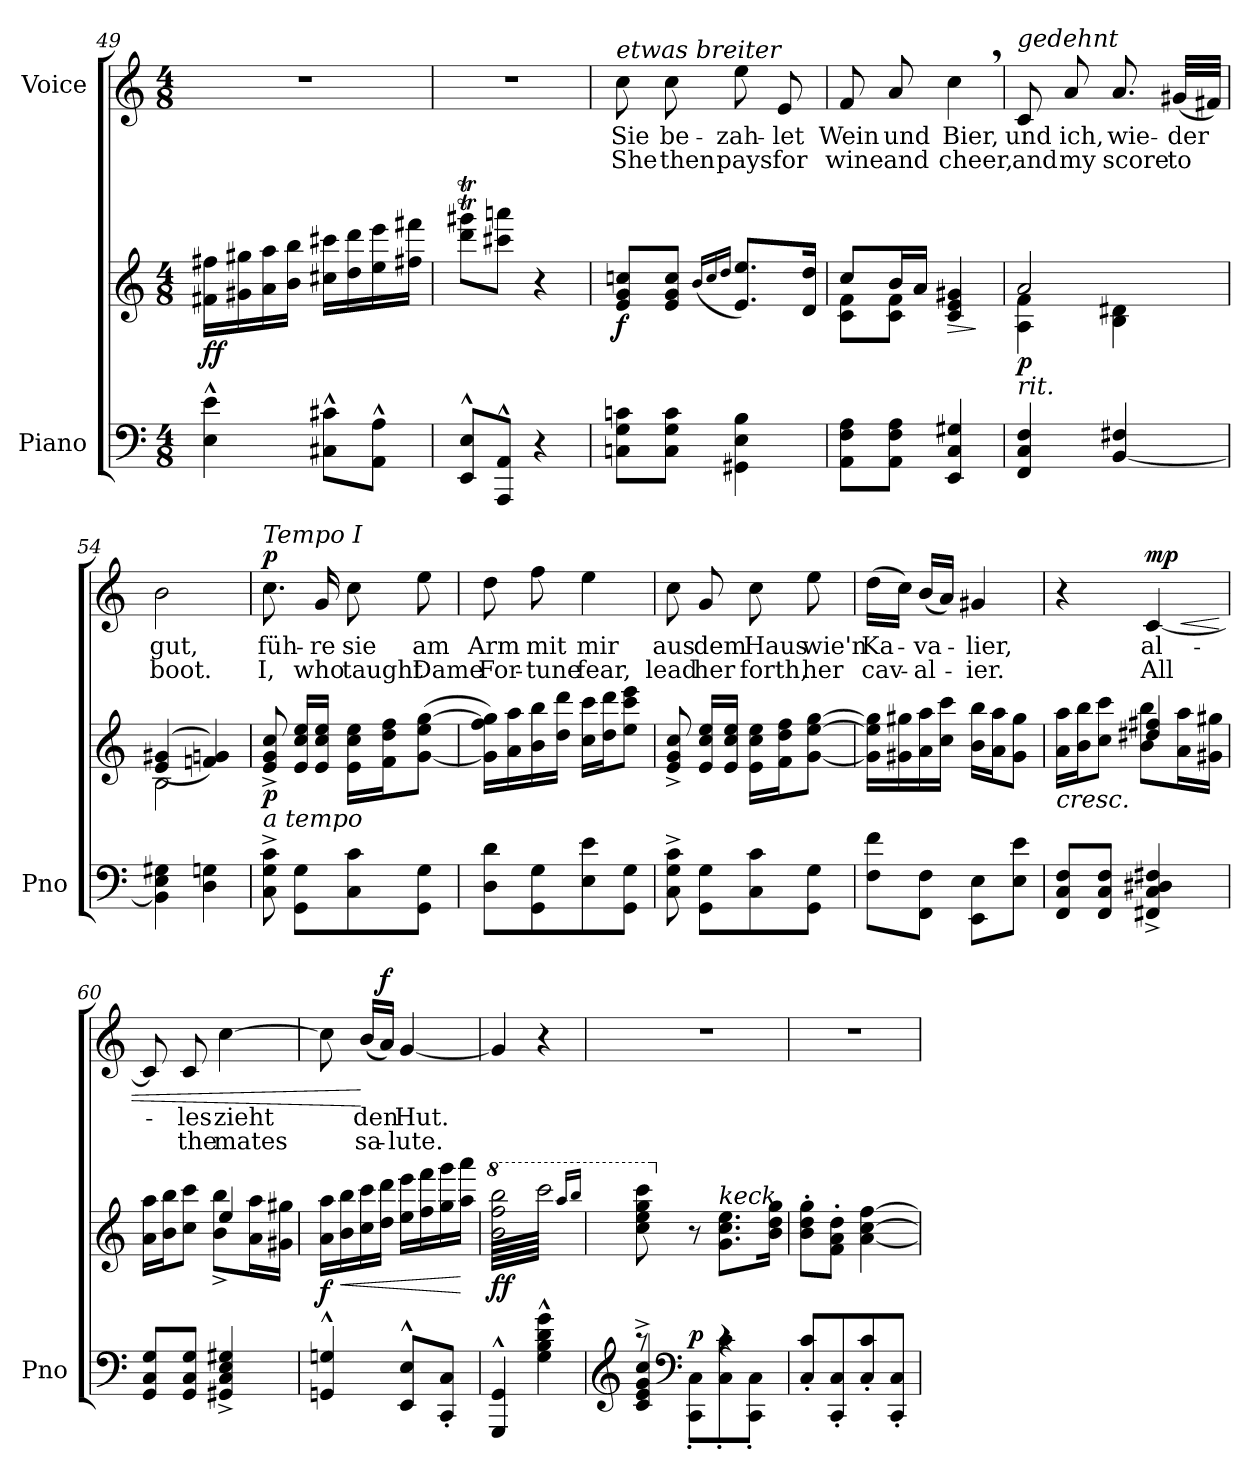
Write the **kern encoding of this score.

**kern	**kern	**dynam	**kern	**text	**text	**dynam
*part2	*part2	*part2	*part1	*part1	*part1	*part1
*staff3	*staff2	*staff2/3	*staff1	*staff1	*staff1	*staff1
*I"Piano	*	*	*I"Voice	*	*	*
*I'Pno	*	*	*	*	*	*
!!LO:PB:g=z
*clefF4	*clefG2	*	*clefG2	*	*	*
*k[]	*k[]	*	*k[]	*	*	*
*M4/8	*M4/8	*	*M4/8	*	*	*
=49	=49	=49	=49	=49	=49	=49
!	!	!LO:DY:b	!	!	!	!
4E\^^ 4e\^^	16f#X\ 16ff#X\LL	ff	2r	.	.	.
.	16g#X\ 16gg#X\	.	.	.	.	.
.	16a\ 16aa\	.	.	.	.	.
.	16b\ 16bb\JJ	.	.	.	.	.
8C#X\^^ 8c#X\^^L	16cc#X\ 16ccc#X\LL	.	.	.	.	.
.	16dd\ 16ddd\	.	.	.	.	.
8AA\^^ 8A\^^J	16ee\ 16eee\	.	.	.	.	.
.	16ff#X\ 16fff#X\JJ	.	.	.	.	.
=50	=50	=50	=50	=50	=50	=50
8EE/^^ 8E/^^L	8ddd\T 8ggg#X\TL	.	2r	.	.	.
8AAA/^^ 8AA/^^J	8ccc#X\ 8aaa\J	.	.	.	.	.
4r	4r	.	.	.	.	.
=51	=51	=51	=51	=51	=51	=51
!	!	!	!LO:TX:a:i:t=etwas breiter	!	!	!
!	!	!LO:DY:b	!	!LO:LY:b	!LO:LY:b	!
8Cn\ 8G\ 8cn\L	8e/ 8g/ 8ccn/L	f	8cc\	Sie	She	.
!	!	!	!	!LO:LY:b	!LO:LY:b	!
8C\ 8G\ 8c\J	8e/ 8g/ 8cc/J	.	8cc\	be-	then	.
.	(>16qb/LL	.	.	.	.	.
.	16qcc/	.	.	.	.	.
.	16qdd/JJ	.	.	.	.	.
!	!	!	!	!LO:LY:b	!LO:LY:b	!
4GG#X\ 4E\ 4B\	8.e/ 8.ee/L)	.	8ee\	-zah-	pays	.
!	!	!	!	!LO:LY:b	!LO:LY:b	!
.	.	.	8e/	-let	for	.
.	16d/ 16dd/Jk	.	.	.	.	.
=52	=52	=52	=52	=52	=52	=52
*	*	*	*MM65	*	*	*
*	*^	*	*	*	*	*
!	!	!	!	!	!LO:LY:b	!LO:LY:b	!
8AA\ 8F\ 8A\L	8cc/L	8c\ 8f\L	.	8f/	Wein	wine	.
!	!	!	!	!	!LO:LY:b	!LO:LY:b	!
8AA\ 8F\ 8A\J	16b/L	8c\ 8f\J	.	8a/	und	and	.
.	16a/JJ	.	.	.	.	.	.
!	!	!	!LO:HP:b	!	!LO:LY:b	!LO:LY:b	!
4EE/ 4C/ 4G#X/	4c/ 4e/ 4g#X/	4ryy	>	4cc,\	Bier,	cheer,	.
*	*v	*v	*	*	*	*	*
.	.	]	.	.	.	.
=53	=53	=53	=53	=53	=53	=53
*	*^	*	*	*	*	*
!	!	!	!	!LO:TX:a:i:t=gedehnt	!	!	!
!	!LO:TX:b:i:t=rit.	!	!	!	!	!	!
!	!	!	!LO:DY:b	!	!LO:LY:b	!LO:LY:b	!
4FF/ 4C/ 4F/	2a/	4A\ 4f\	p	8c/	und	and	.
!	!	!	!	!	!LO:LY:b	!LO:LY:b	!
.	.	.	.	8a/	ich,	my	.
!	!	!	!	!	!LO:LY:b	!LO:LY:b	!
[4BB/ 4F#X/	.	4B\ 4d#X\	.	8.a/	wie-	score	.
!	!	!	!	!	!LO:LY:b	!LO:LY:b	!
.	.	.	.	(<32g#X/LLL	-der	to	.
.	.	.	.	32f#X/JJJ)	.	.	.
!!LO:LB:g=z
=54	=54	=54	=54	=54	=54	=54	=54
*	*	*	*	*MM55	*	*	*
!	!	!	!	!	!LO:LY:b	!LO:LY:b	!
4BB\] 4E\ 4G#X\	(<(>4e/ 4g#X/	2B\	.	2b\	gut,	boot.	.
4D\ 4Gn\	4fn/ 4gn/))	.	.	.	.	.	.
*	*v	*v	*	*	*	*	*
=55	=55	=55	=55	=55	=55	=55
!	!	!	!LO:TX:a:i:t=Tempo I	!	!	!
!LO:TX:a:i:t=a tempo	!	!	!	!	!	!
!	!	!LO:DY:b	!	!LO:LY:b	!LO:LY:b	!LO:DY:a
8C\^ 8G\^ 8c\^	8e/^ 8g/^ 8cc/^	p	8.cc\	füh-	I,	p
8GG\ 8G\L	16e/ 16cc/ 16ee/LL	.	.	.	.	.
!	!	!	!	!LO:LY:b	!LO:LY:b	!
.	16e/ 16cc/ 16ee/JJ	.	16g/	-re	who	.
!	!	!	!	!LO:LY:b	!LO:LY:b	!
8C\ 8c\	16e\ 16cc\ 16ee\LL	.	8cc\	sie	taught	.
.	16f\ 16dd\ 16ff\J	.	.	.	.	.
!	!	!	!	!LO:LY:b	!LO:LY:b	!
8GG\ 8G\J	(<[8g\ 8ee\ [8gg\J	.	8ee\	am	Dame	.
=56	=56	=56	=56	=56	=56	=56
!	!	!	!	!LO:LY:b	!LO:LY:b	!
8D\ 8d\L	16g\] 16ff\ 16gg\]LL)	.	8dd\	Arm	For-	.
.	16a\ 16aa\	.	.	.	.	.
!	!	!	!	!LO:LY:b	!LO:LY:b	!
8GG\ 8G\	16b\ 16bb\	.	8ff\	mit	-tune	.
.	16dd\ 16ddd\JJ	.	.	.	.	.
!	!	!	!	!LO:LY:b	!LO:LY:b	!
8E\ 8e\	16cc\ 16ccc\LL	.	4ee\	mir	fear,	.
.	16dd\ 16ddd\J	.	.	.	.	.
8GG\ 8G\J	8ee\ 8ccc\ 8eee\J	.	.	.	.	.
=57	=57	=57	=57	=57	=57	=57
!	!	!	!	!LO:LY:b	!LO:LY:b	!
8C\^ 8G\^ 8c\^	8e/^ 8g/^ 8cc/^	.	8cc\	aus	lead	.
!	!	!	!	!LO:LY:b	!LO:LY:b	!
8GG\ 8G\L	16e/ 16cc/ 16ee/LL	.	8g/	dem	her	.
.	16e/ 16cc/ 16ee/JJ	.	.	.	.	.
!	!	!	!	!LO:LY:b	!LO:LY:b	!
8C\ 8c\	16e\ 16cc\ 16ee\LL	.	8cc\	Haus	forth,	.
.	16f\ 16dd\ 16ff\J	.	.	.	.	.
!	!	!	!	!LO:LY:b	!LO:LY:b	!
8GG\ 8G\J	[8g\ [8ee\ [8gg\J	.	8ee\	wie'n	her	.
=58	=58	=58	=58	=58	=58	=58
!	!	!	!	!LO:LY:b	!LO:LY:b	!
8F\ 8f\L	16g\] 16ee\] 16gg\]LL	.	(>16dd\LL	Ka-	cav-	.
.	16g#X\ 16gg#X\	.	16cc\JJ)	.	.	.
!	!	!	!	!LO:LY:b	!LO:LY:b	!
8FF\ 8F\J	16a\ 16aa\	.	(<16b/LL	-va-	-al-	.
.	16cc\ 16ccc\JJ	.	16a/JJ)	.	.	.
!	!	!	!	!LO:LY:b	!LO:LY:b	!
8EE\ 8E\L	16b\ 16bb\LL	.	4g#X/	-lier,	-ier.	.
.	16a\ 16aa\J	.	.	.	.	.
8E\ 8e\J	8g#\ 8gg#\J	.	.	.	.	.
!!LO:LB:g=z
=59	=59	=59	=59	=59	=59	=59
*	*^	*	*	*	*	*
!	!LO:TX:b:i:t=cresc.	!	!	!	!	!	!
8FF/ 8C/ 8F/L	4raayy	16a\ 16aa\LL	.	4r	.	.	.
.	.	16b\ 16bb\J	.	.	.	.	.
8FF/ 8C/ 8F/J	.	8cc\ 8ccc\J	.	.	.	.	.
!	!	!	!	!	!LO:LY:b	!LO:LY:b	!LO:HP:b
!	!	!	!	!	!	!	!LO:DY:n=1:a
4FF#X/^ 4C/^ 4D#X/^ 4F#X/^	4dd#X/ 4ff#X/	8b\ 8bb\L	.	[4c/	al-	All	< mp
.	.	16a\ 16aa\L	.	.	.	.	.
.	.	16g#X\ 16gg#X\JJ	.	.	.	.	.
=60	=60	=60	=60	=60	=60	=60	=60
8GG/ 8C/ 8G/L	4raayy	16a\ 16aa\LL	.	8c/]	.	.	.
.	.	16b\ 16bb\J	.	.	.	.	.
!	!	!	!	!	!LO:LY:b	!LO:LY:b	!
8GG/ 8C/ 8G/J	.	8cc\ 8ccc\J	.	8c/	-les	the	.
!	!	!	!	!	!LO:LY:b	!LO:LY:b	!
4GG#X/^ 4C/^ 4E/^ 4G#X/^	4ee/	8b\^ 8bb\^L	.	[4cc\	zieht	mates	.
.	.	16a\ 16aa\L	.	.	.	.	.
.	.	16g#X\ 16gg#X\JJ	.	.	.	.	.
=61	=61	=61	=61	=61	=61	=61	=61
!	!	!	!LO:DY:b	!	!	!	!
*	*v	*v	*	*	*	*	*
4GGn/^^ 4Gn/^^	16a\ 16aa\LL	f	8cc\]	.	.	.
!	!	!LO:HP:b	!	!	!	!
.	16b\ 16bb\	<	.	.	.	.
!	!	!	!	!LO:LY:b	!LO:LY:b	!
.	16cc\ 16ccc\	.	(<16b/LL	den	sa-	[
!	!	!	!	!	!	!LO:DY:a
.	16dd\ 16ddd\JJ	.	16a/JJ)	.	.	f
!	!	!	!	!LO:LY:b	!LO:LY:b	!
8EE/^^ 8E/^^L	16ee\ 16eee\LL	.	[4g/	Hut.	-lute.	.
.	16ff\ 16fff\	.	.	.	.	.
8CC/' 8C/'J	16gg\ 16ggg\	.	.	.	.	.
.	16aa\ 16aaa\JJ	[	.	.	.	.
=62	=62	=62	=62	=62	=62	=62
*	*8va	*	*	*	*	*
!	!	!LO:DY:b	!	!	!	!
*	*tremolo	*	*	*	*	*
4GGG/^^ 4GG/^^	64bb\ 64fff\ 64bbb\LLLL	ff	4g/]	.	.	.
.	64cccc\	.	.	.	.	.
.	64bb\ 64fff\ 64bbb\	.	.	.	.	.
.	64cccc\	.	.	.	.	.
.	64bb\ 64fff\ 64bbb\	.	.	.	.	.
.	64cccc\	.	.	.	.	.
.	64bb\ 64fff\ 64bbb\	.	.	.	.	.
.	64cccc\	.	.	.	.	.
.	64bb\ 64fff\ 64bbb\	.	.	.	.	.
.	64cccc\	.	.	.	.	.
.	64bb\ 64fff\ 64bbb\	.	.	.	.	.
.	64cccc\	.	.	.	.	.
.	64bb\ 64fff\ 64bbb\	.	.	.	.	.
.	64cccc\	.	.	.	.	.
.	64bb\ 64fff\ 64bbb\	.	.	.	.	.
.	64cccc\	.	.	.	.	.
4G\^^ 4B\^^ 4d\^^ 4g\^^	64bb\ 64fff\ 64bbb\	.	4r	.	.	.
.	64cccc\	.	.	.	.	.
.	64bb\ 64fff\ 64bbb\	.	.	.	.	.
.	64cccc\	.	.	.	.	.
.	64bb\ 64fff\ 64bbb\	.	.	.	.	.
.	64cccc\	.	.	.	.	.
.	64bb\ 64fff\ 64bbb\	.	.	.	.	.
.	64cccc\	.	.	.	.	.
.	64bb\ 64fff\ 64bbb\	.	.	.	.	.
.	64cccc\	.	.	.	.	.
.	64bb\ 64fff\ 64bbb\	.	.	.	.	.
.	64cccc\	.	.	.	.	.
.	64bb\ 64fff\ 64bbb\	.	.	.	.	.
.	64cccc\	.	.	.	.	.
.	64bb\ 64fff\ 64bbb\	.	.	.	.	.
.	64cccc\JJJJ	.	.	.	.	.
*	*Xtremolo	*	*	*	*	*
.	16qaaa/LL	.	.	.	.	.
.	16qbbb/JJ	.	.	.	.	.
=63	=63	=63	=63	=63	=63	=63
*clefG2	*	*	*	*	*	*
*^	*	*	*	*	*	*
4c/^ 4e/^ 4g/^ 4cc/^	8raa	8ccc\ 8eee\ 8ggg\ 8cccc\	.	2r	.	.	.
.	.	.	.	.	.	.	.
.	.	.	.	.	.	.	.
.	.	.	.	.	.	.	.
.	.	.	.	.	.	.	.
.	.	.	.	.	.	.	.
.	.	.	.	.	.	.	.
.	.	.	.	.	.	.	.
*clefF4	*	*	*	*	*	*	*
*	*	*X8va	*	*	*	*	*
!	!	!	!LO:DY:a=2	!	!	!	!
.	8CC\' 8C\'L	8r	p	.	.	.	.
.	.	.	.	.	.	.	.
.	.	.	.	.	.	.	.
.	.	.	.	.	.	.	.
.	.	.	.	.	.	.	.
.	.	.	.	.	.	.	.
.	.	.	.	.	.	.	.
.	.	.	.	.	.	.	.
!	!	!LO:TX:a:i:t=keck	!	!	!	!	!
4rc	8C\' 8c\'	8.g\ 8.cc\ 8.ee\L	.	.	.	.	.
.	8CC\' 8C\'J	.	.	.	.	.	.
.	.	16b\ 16dd\ 16gg\Jk	.	.	.	.	.
*v	*v	*	*	*	*	*	*
=64	=64	=64	=64	=64	=64	=64
8C/' 8c/'L	8b\' 8dd\' 8gg\'L	.	2r	.	.	.
8CC/' 8C/'	8f\' 8a\' 8dd\'J	.	.	.	.	.
8C/' 8c/'	[4a\ [4cc\ [4ff\	.	.	.	.	.
8CC/' 8C/'J	.	.	.	.	.	.
=	=	=	=	=	=	=
*-	*-	*-	*-	*-	*-	*-
